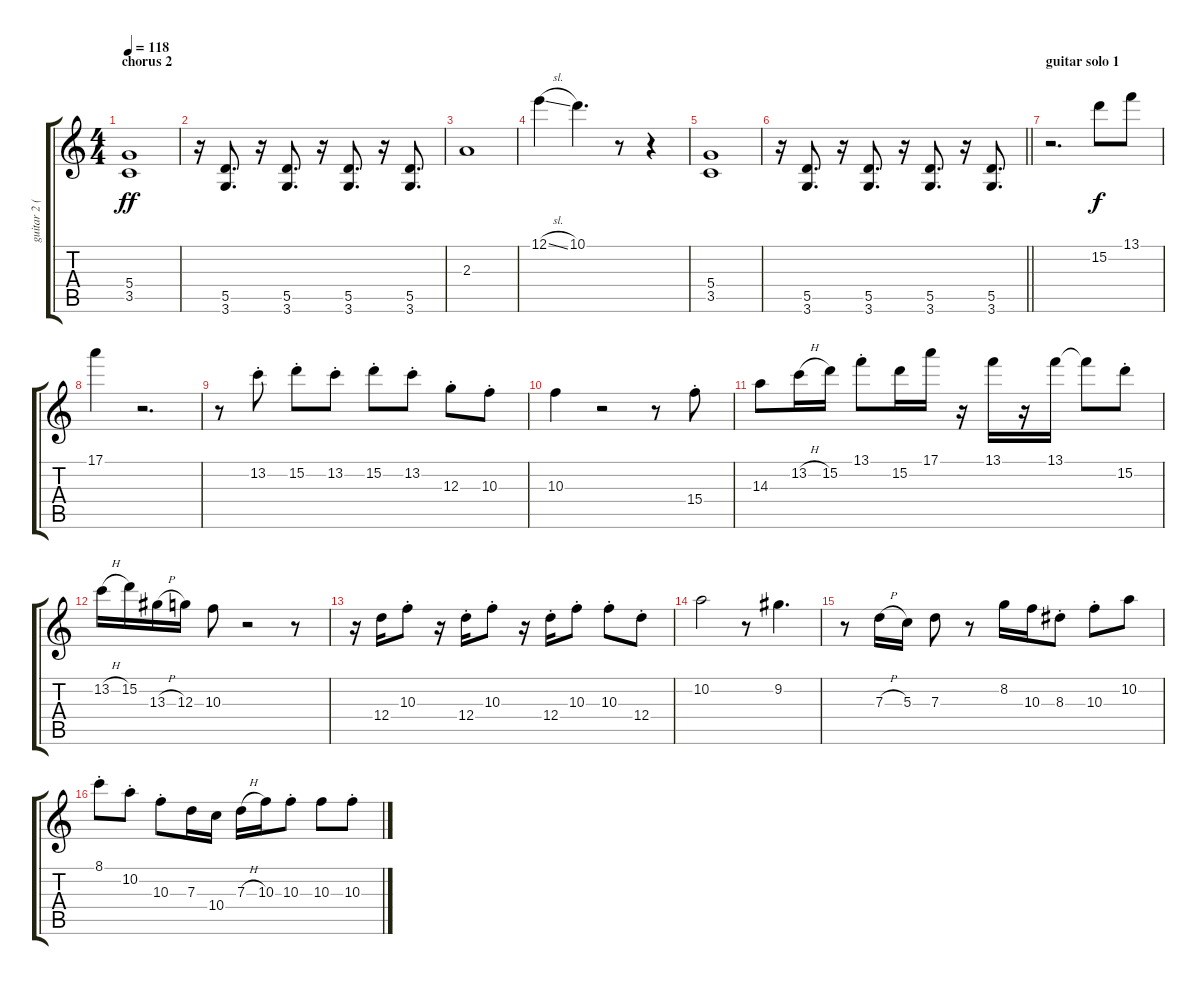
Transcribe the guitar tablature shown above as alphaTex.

\track ("guitar 2 (solo 1)" "guitar 2 (") {instrument overdrivenguitar}
\staff {score tabs}
\tuning (E4 B3 G3 D3 A2 E2) {hide}
\ts (4 4)
\section ("" "chorus 2")
\tempo 118
\clef g2
\ks c
(5.4 3.5).1{dy ff} |
r.16 (5.5 3.6).8{d} r.16 (5.5 3.6).8{d} r.16 (5.5 3.6).8{d} r.16 (5.5 3.6).8{d} |
2.3.1 |
12.1{sl}.4 10.1.4{d} r.8 r.4 |
(5.4 3.5).1 |
\barLineRight lightlight
r.16 (5.5 3.6).8{d} r.16 (5.5 3.6).8{d} r.16 (5.5 3.6).8{d} r.16 (5.5 3.6).8{d} |
\section ("" "guitar solo 1")
r.2{d balance 12} 15.2.8{dy f} 13.1.8 |
17.1.4 r.2{d} |
r.8 13.2{st}.8 15.2{st}.8 13.2{st}.8 15.2{st}.8 13.2{st}.8 12.3{st}.8 10.3{st}.8 |
10.3.4 r.2 r.8 15.4{st}.8 |
14.3.8 13.2{h}.16 15.2.16 13.1{st}.8 15.2.16 17.1.16 r.16 13.1.16 r.16 13.1.16 13.1{t}.8 15.2{st}.8 |
13.2{h}.16 15.2.16 13.3{h}.16 12.3.16 10.3.8 r.2 r.8 |
r.16 12.4.16 10.3{st}.8 r.16 12.4{st}.16 10.3{st}.8 r.16 12.4{st}.16 10.3{st}.8 10.3{st}.8 12.4{st}.8 |
10.2.2 r.8 9.2.4{d} |
r.8 7.3{h}.16 5.3.16 7.3.8 r.8 8.2.16 10.3.16 8.3{st}.8 10.3{st}.8 10.2.8 |
8.1{st}.8 10.2{st}.8 10.3{st}.8 7.3.16 10.4.16 7.3{h}.16 10.3.16 10.3{st}.8 10.3.8 10.3{st}.8
